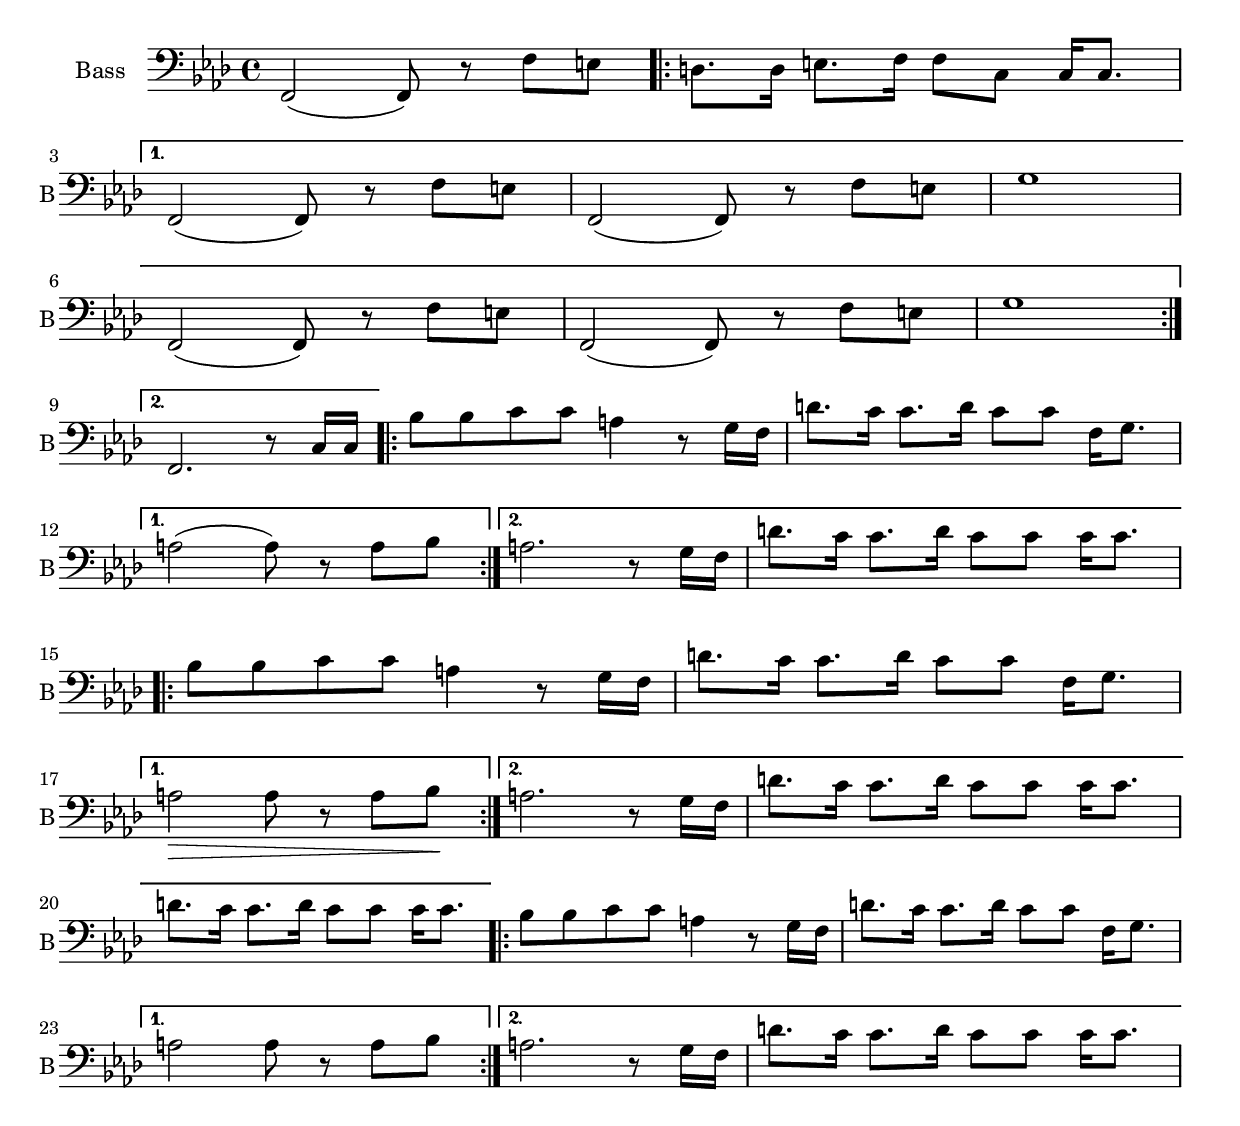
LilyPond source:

\version "1.5.68"

\header {
texidoc ="Broken volta spanners behave correctly at left edge in all cases."

}

%{


I recently discovered that although the following patch seemed to fix
the original complaint that it causes other problems (the following
tests were done in 1.3.116.

I have attached a file which has several break-volta interactions.

With the test file and unmodified 1.3.116 I see the following:

Bar 3 - 1st volta spanner centered on first note - prefer it to start
	closer to key signature (can live with this)
Bar 6 - 1st volta continuation - perfect
Bar 9 - 2nd volta spanner starts on left edge of key signature - prefer
	it to start right of key signature
Bar 12 	1st volta starts between first two slurred notes in measure -
	this is not acceptable
Bar 17	like above with hairpin.
Bar 23	like above (I had expected this to be OK)
Bar 20	2nd volta continuation perfect

With the test file and 1.3.116 modified as below I see the following:

Bar 3	Perfect
Bar 6	1st volta continuation starts with staff - oops
Bar 9  	2nd volta starts on papers left margin - OOPS!
Bar 12	Perfect
Bar 17 	Perfect
Bar 20	2nd volta continuation starts with staff - oops
Bar 23	Perfect

%}

voiceB = \notes {
    \clef bass
     \property Staff.instrument = "Bass"
     \property Staff.instr = "B"
     \key f \minor 
     \time 4/4  
    f,2 (   ) f,8    r8   f8    e8    
    \repeat  volta 2
    {
         d8.    d16    e8.    f16    f8    c8    c16    c8.    \break
    }
    \alternative
    {
        { 	
	    f,2 (   ) f,8    r8   f8    e8 
	    f,2 (   ) f,8    r8   f8    e8 
	    g1 \break   
	    f,2 (   ) f,8    r8   f8    e8 
	    f,2 (   ) f,8    r8   f8    e8 
	    g1 \break   
	}
        {   
	    f,2.    r8   c16    c16      | 
	}
    }
}
voiceC = \notes {
    \repeat volta 2
    {
     bes8    bes8    c'8    c'8    a4    r8   g16    f16      |
     d'8.    c'16    c'8.    d'16    c'8    c'8    f16    g8.    |
     \break
    }
    \alternative
    {
        {	a2 (   ) a8    r8   a8    bes8    }
        {	a2.    r8   g16    f16      |
     	d'8.   c'16   c'8.   d'16   c'8   c'8   c'16    c'8.    |
        }
    }
}
voiceD = \notes {
    \repeat volta 2
    {
     bes8    bes8    c'8    c'8    a4    r8   g16    f16      |
     d'8.    c'16    c'8.    d'16    c'8    c'8    f16    g8.    |
     \break
    }
    \alternative
    {
        {	a2 \> a8    r8   a8  \!  bes8    
	}
        {	a2.    r8   g16    f16      |
      	    d'8.   c'16   c'8.   d'16   c'8   c'8   c'16    c'8.    | \break
      	    d'8.   c'16   c'8.   d'16   c'8   c'8   c'16    c'8.    |
        }
    }
}
voiceE = \notes {
    \repeat volta 2
    {
     bes8    bes8    c'8    c'8    a4    r8   g16    f16      |
     d'8.    c'16    c'8.    d'16    c'8    c'8    f16    g8.    | \break
    }
    \alternative
    {
        {	
	    a2  a8    r8   a8    bes8    

	}
        {	
	    a2.    r8   g16    f16      |
      	    d'8.   c'16   c'8.   d'16   c'8   c'8   c'16    c'8.    | 
        }
    }
}
\score{
        \notes <


	\context Staff="4"
	{
	    \voiceB 
	    \voiceC
	    \break
	    \voiceD
	    \voiceE
	}

    >
	\paper {
	    \translator {
	    	 \StaffContext 
		 \consists Instrument_name_engraver
	    }
	}
}
